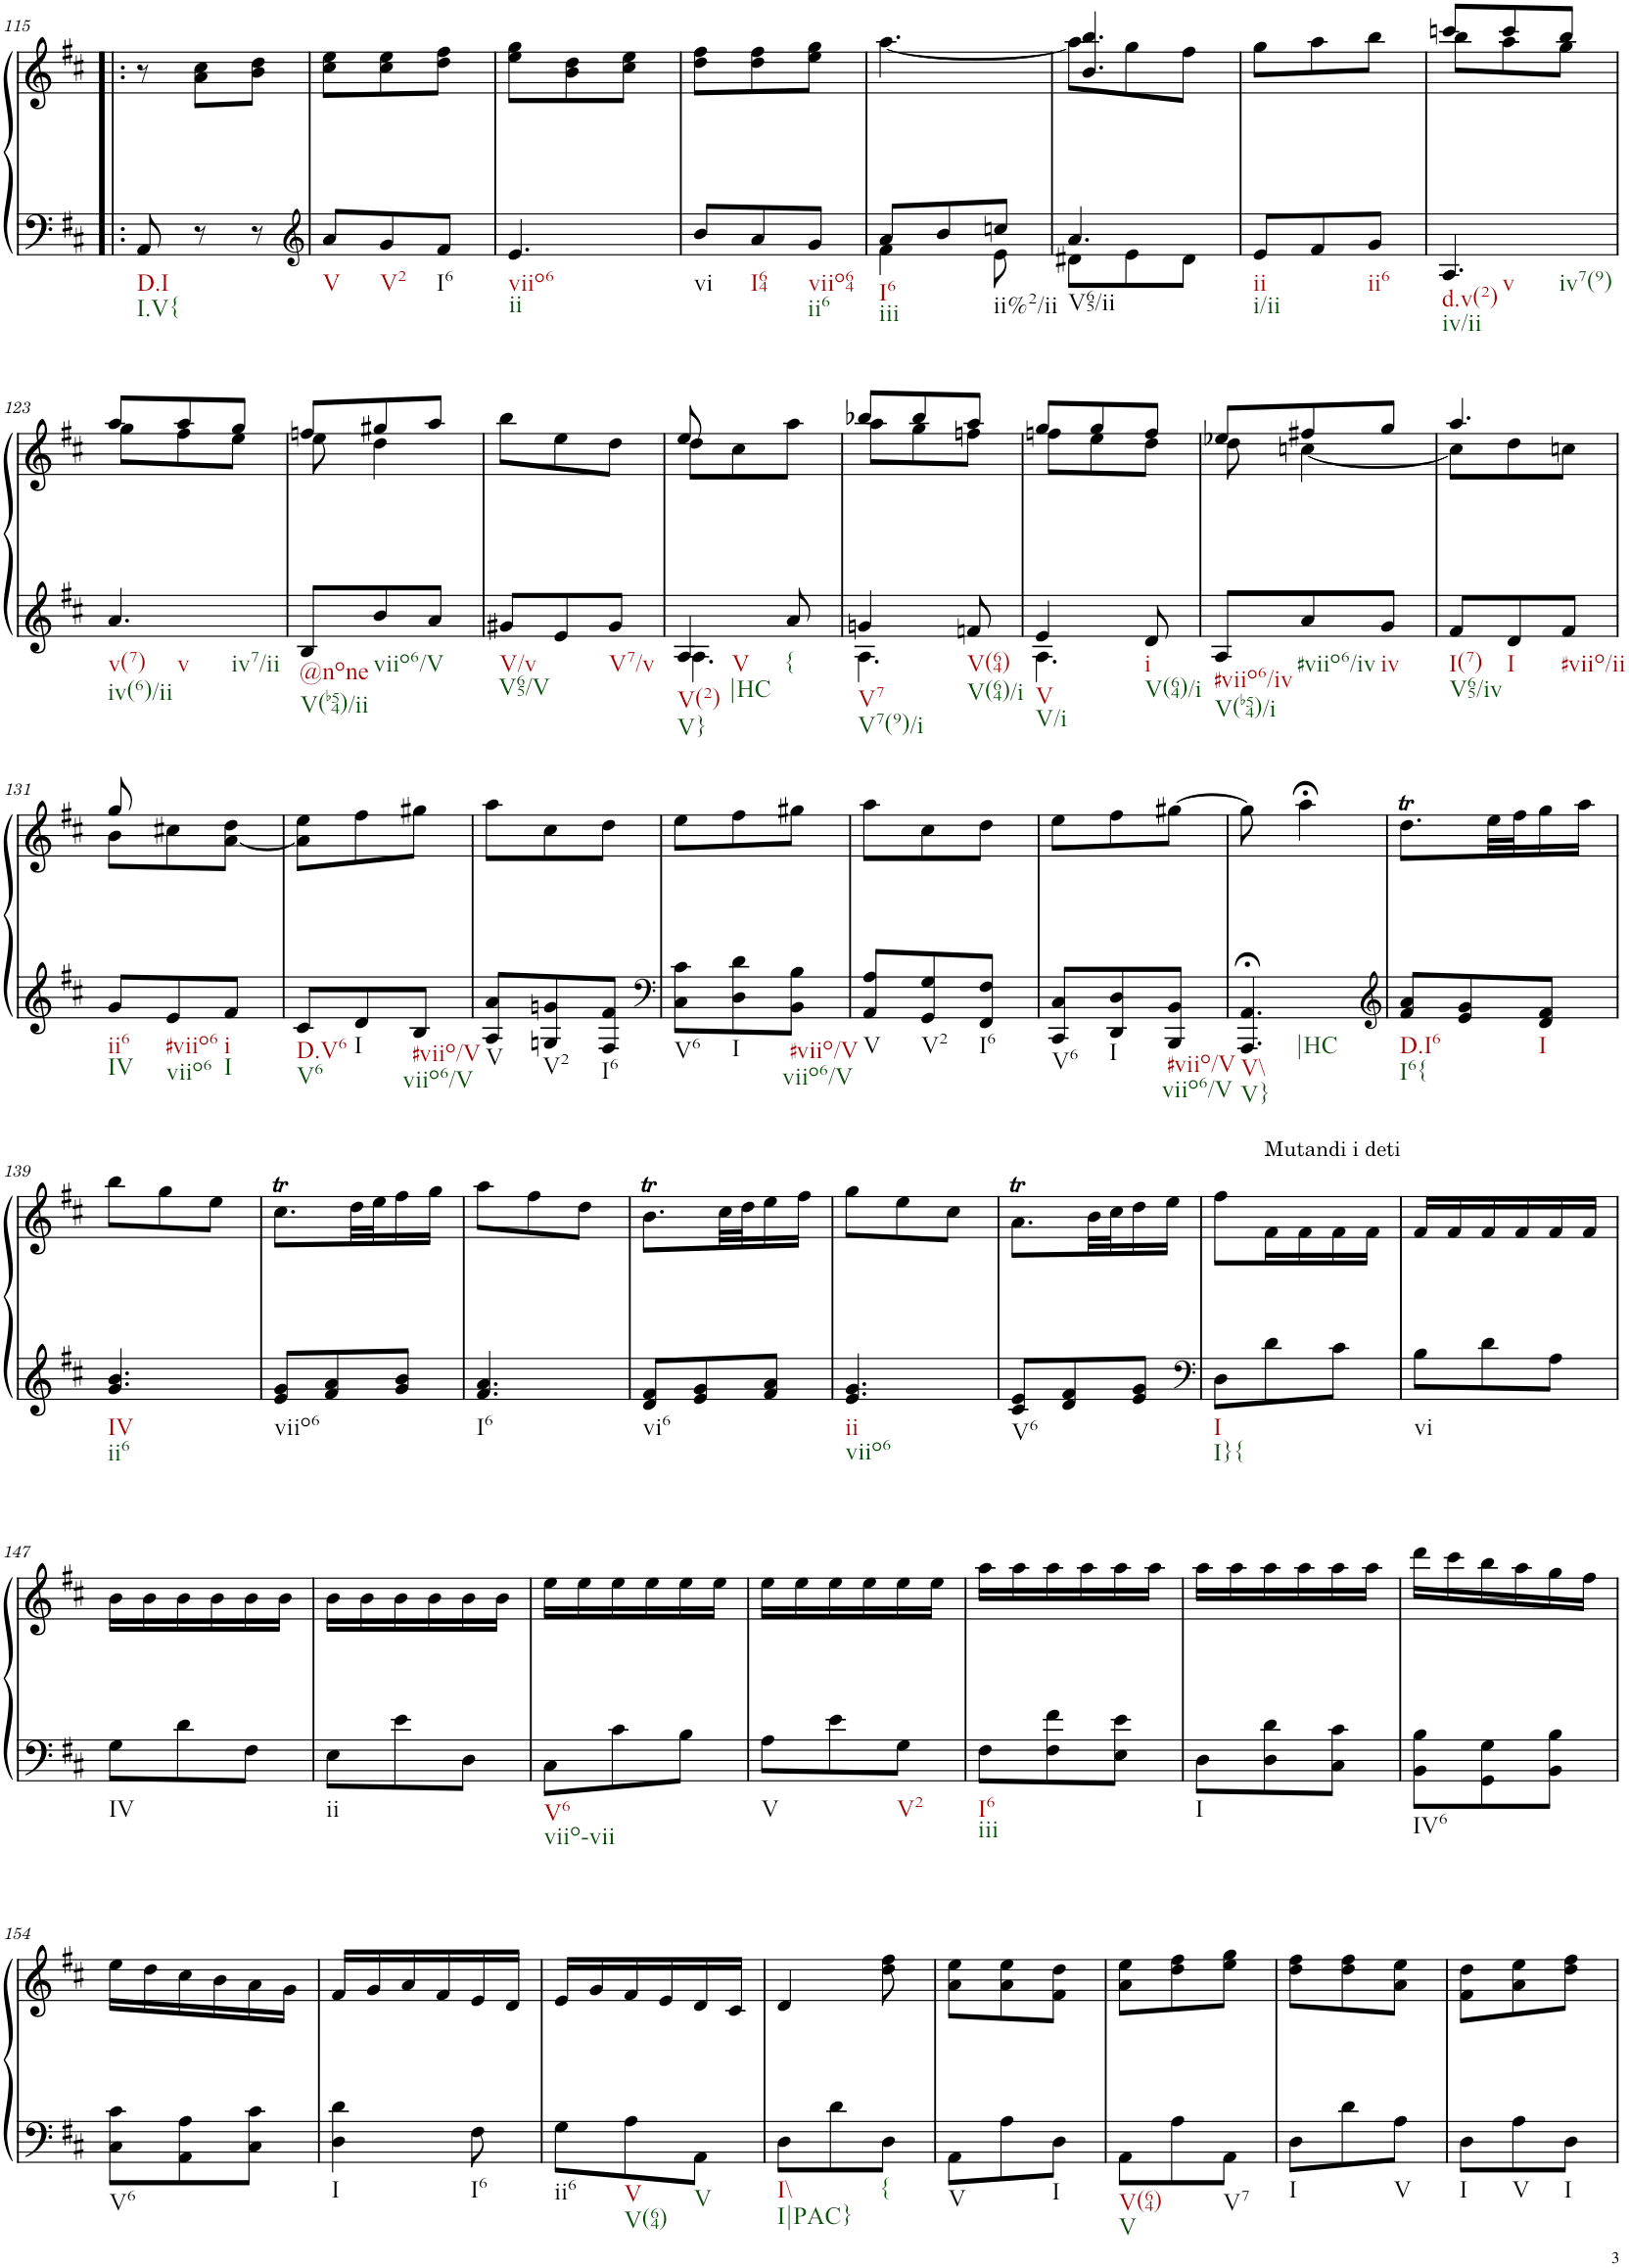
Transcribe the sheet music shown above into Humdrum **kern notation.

**kern	**kern
*part1	*part1
*staff2	*staff1
*I"Piano	*
*I'Pno.	*
!!LO:PB:g=z
*clefF4	*clefG2
*k[f#c#]	*k[f#c#]
*M3/8	*M3/8
=115!|:	=115!|:
!LO:TX:b:t=D.I	!
!LO:TX:b:t=I.V{	!
8AA/	8r
8r	8a\ 8cc#\L
8r	8b\ 8dd\J
=116	=116
*clefG2	*
!LO:TX:b:t=V	!
8a/L	8cc#\ 8ee\L
!LO:TX:b:t=V2	!
8g/	8cc#\ 8ee\
!LO:TX:b:t=I6	!
8f#/J	8dd\ 8ff#\J
=117	=117
!LO:TX:b:t=viio6	!
!LO:TX:b:t=ii	!
4.e/	8ee\ 8gg\L
.	8b\ 8dd\
.	8cc#\ 8ee\J
=118	=118
!LO:TX:b:t=vi	!
8b/L	8dd\ 8ff#\L
!LO:TX:b:t=I64	!
8a/	8dd\ 8ff#\
!LO:TX:b:t=viio64	!
!LO:TX:b:t=ii6	!
8g/J	8ee\ 8gg\J
=119	=119
*^	*
!LO:TX:b:t=I6	!	!
!LO:TX:b:t=iii	!	!
8a/L	4f#\	[4.aa\
8b/	.	.
!LO:TX:b:t=ii%2/ii	!	!
8ccn/J	8e\	.
=120	=120	=120
*	*	*^
!LO:TX:b:t=V65/ii	!	!	!
4.a/	8d#X\L	4.b/ 4.bb/	8aa\L]
.	8e\	.	8gg\
.	8d#\J	.	8ff#\J
=121	=121	=121	=121
!LO:TX:b:t=ii	!	!	!
!LO:TX:b:t=i/ii	!	!	!
*v	*v	*	*
*	*v	*v
8e/L	8gg\L
8f#/	8aa\
!LO:TX:b:t=ii6	!
8g/J	8bb\J
=122	=122
*	*^
!LO:TX:b:t=d.v(2)	!	!
!LO:TX:b:t=iv/ii	!	!
!LO:TX:b:t=v	!	!
!LO:TX:b:t=iv7(9)	!	!
4.A/	8cccn/L	8bb\L
.	8ccc/	8aa\
.	8bb/J	8gg\J
!!LO:LB:g=z	!!
=123	=123	=123
!LO:TX:b:t=v(7)	!	!
!LO:TX:b:t=iv(6)/ii	!	!
!LO:TX:b:t=v	!	!
!LO:TX:b:t=iv7/ii	!	!
4.a/	8aa/L	8gg\L
.	8aa/	8ff#\
.	8gg/J	8ee\J
=124	=124	=124
!LO:TX:b:t=@none	!	!
!LO:TX:b:t=V(b54)/ii	!	!
8B/L	8ffn/L	8ee\
!LO:TX:b:t=viio6/V	!	!
8b/	8gg#X/	4dd\
8a/J	8aa/J	.
*	*v	*v
=125	=125
!LO:TX:b:t=V/v	!
!LO:TX:b:t=V65/V	!
8g#X/L	8bb\L
8e/	8ee\
!LO:TX:b:t=V7/v	!
8g#/J	8dd\J
=126	=126
*^	*^
!LO:TX:b:t=V(2)	!	!	!
!LO:TX:b:t=V}	!	!	!
!LO:TX:b:t=V	!	!	!
!LO:TX:b:t=|HC	!	!	!
4A/	4.A\	8ee/	8dd\L
.	.	4ryy	8cc#\
!LO:TX:b:t={	!	!	!
8a/	.	.	8aa\J
=127	=127	=127	=127
!LO:TX:b:t=V7	!	!	!
!LO:TX:b:t=V7(9)/i	!	!	!
4gn/	4.A\	8bb-X/L	8aa\L
.	.	8bb-/	8gg\
!LO:TX:b:t=V(64)	!	!	!
!LO:TX:b:t=V(64)/i	!	!	!
8fn/	.	8aa/J	8ffn\J
=128	=128	=128	=128
!LO:TX:b:t=V	!	!	!
!LO:TX:b:t=V/i	!	!	!
4e/	4.A\	8gg/L	8ffn\L
.	.	8gg/	8ee\
!LO:TX:b:t=i	!	!	!
!LO:TX:b:t=V(64)/i	!	!	!
8d/	.	8ff/J	8dd\J
*v	*v	*	*
=129	=129	=129
!LO:TX:b:t=#viio6/iv	!	!
!LO:TX:b:t=V(b54)/i	!	!
8A/L	8ee-X/L	8dd\
!LO:TX:b:t=#viio6/iv	!	!
8a/	8ff#X/	[4ccn\
!LO:TX:b:t=iv	!	!
8g/J	8gg/J	.
=130	=130	=130
!LO:TX:b:t=I(7)	!	!
!LO:TX:b:t=V65/iv	!	!
8f#/L	4.aa/	8cc\L]
!LO:TX:b:t=I	!	!
8d/	.	8dd\
!LO:TX:b:t=#viio/ii	!	!
8f#/J	.	8ccn\J
!!LO:LB:g=z	!!
=131	=131	=131
!LO:TX:b:t=ii6	!	!
!LO:TX:b:t=IV	!	!
8g/L	8gg/	8b\L
!LO:TX:b:t=#viio6	!	!
!LO:TX:b:t=viio6	!	!
8e/	4ryy	8cc#X\
!LO:TX:b:t=i	!	!
!LO:TX:b:t=I	!	!
8f#/J	.	[8a\ 8dd\J
=132	=132	=132
!LO:TX:b:t=D.V6	!	!
!LO:TX:b:t=V6	!	!
*	*v	*v
8c#/L	8a\] 8ee\L
!LO:TX:b:t=I	!
8d/	8ff#\
!LO:TX:b:t=#viio/V	!
!LO:TX:b:t=viio6/V	!
8B/J	8gg#X\J
=133	=133
!LO:TX:b:t=V	!
8A/ 8a/L	8aa\L
!LO:TX:b:t=V2	!
8Gn/ 8gn/	8cc#\
!LO:TX:b:t=I6	!
8F#/ 8f#/J	8dd\J
=134	=134
*clefF4	*
!LO:TX:b:t=V6	!
8C#\ 8c#\L	8ee\L
!LO:TX:b:t=I	!
8D\ 8d\	8ff#\
!LO:TX:b:t=#viio/V	!
!LO:TX:b:t=viio6/V	!
8BB\ 8B\J	8gg#X\J
=135	=135
!LO:TX:b:t=V	!
8AA/ 8A/L	8aa\L
!LO:TX:b:t=V2	!
8GG/ 8G/	8cc#\
!LO:TX:b:t=I6	!
8FF#/ 8F#/J	8dd\J
=136	=136
!LO:TX:b:t=V6	!
8CC#/ 8C#/L	8ee\L
!LO:TX:b:t=I	!
8DD/ 8D/	8ff#\
!LO:TX:b:t=#viio/V	!
!LO:TX:b:t=viio6/V	!
8BBB/ 8BB/J	[8gg#X\J
=137	=137
!LO:TX:b:t=V\\	!
!LO:TX:b:t=V}	!
!LO:TX:b:t=|HC	!
4.AAA/;< 4.AA/;<	8gg#\]
.	4aa;<\
=138	=138
*clefG2	*
!LO:TX:b:t=D.I6	!
!LO:TX:b:t=I6{	!
8f#/ 8a/L	8.ddT\L
8e/ 8g/	.
.	32ee\LL
.	32ff#\J
!LO:TX:b:t=I	!
8d/ 8f#/J	16gg\
.	16aa\JJ
!!LO:LB:g=z
=139	=139
!LO:TX:b:t=IV	!
!LO:TX:b:t=ii6	!
4.g/ 4.b/	8bb\L
.	8gg\
.	8ee\J
=140	=140
!LO:TX:b:t=viio6	!
8e/ 8g/L	8.cc#t\L
8f#/ 8a/	.
.	32dd\LL
.	32ee\J
8g/ 8b/J	16ff#\
.	16gg\JJ
=141	=141
!LO:TX:b:t=I6	!
4.f#/ 4.a/	8aa\L
.	8ff#\
.	8dd\J
=142	=142
!LO:TX:b:t=vi6	!
8d/ 8f#/L	8.bT\L
8e/ 8g/	.
.	32cc#\LL
.	32dd\J
8f#/ 8a/J	16ee\
.	16ff#\JJ
=143	=143
!LO:TX:b:t=ii	!
!LO:TX:b:t=viio6	!
4.e/ 4.g/	8gg\L
.	8ee\
.	8cc#\J
=144	=144
!LO:TX:b:t=V6	!
8c#/ 8e/L	8.aT\L
8d/ 8f#/	.
.	32b\LL
.	32cc#\J
8e/ 8g/J	16dd\
.	16ee\JJ
=145	=145
*clefF4	*
!LO:TX:b:t=I	!
!LO:TX:b:t=I}{	!
8D\L	8ff#\L
!	!LO:TX:a:t=Mutandi i deti
8d\	16f#\L
.	16f#\
8c#\J	16f#\
.	16f#\JJ
=146	=146
!LO:TX:b:t=vi	!
8B\L	16f#/LL
.	16f#/
8d\	16f#/
.	16f#/
8A\J	16f#/
.	16f#/JJ
!!LO:LB:g=z
=147	=147
!LO:TX:b:t=IV	!
8G\L	16b\LL
.	16b\
8d\	16b\
.	16b\
8F#\J	16b\
.	16b\JJ
=148	=148
!LO:TX:b:t=ii	!
8E\L	16b\LL
.	16b\
8e\	16b\
.	16b\
8D\J	16b\
.	16b\JJ
=149	=149
!LO:TX:b:t=V6	!
!LO:TX:b:t=viio-vii	!
8C#\L	16ee\LL
.	16ee\
8c#\	16ee\
.	16ee\
8B\J	16ee\
.	16ee\JJ
=150	=150
!LO:TX:b:t=V	!
8A\L	16ee\LL
.	16ee\
8e\	16ee\
.	16ee\
!LO:TX:b:t=V2	!
8G\J	16ee\
.	16ee\JJ
=151	=151
!LO:TX:b:t=I6	!
!LO:TX:b:t=iii	!
8F#\L	16aa\LL
.	16aa\
8F#\ 8f#\	16aa\
.	16aa\
8E\ 8e\J	16aa\
.	16aa\JJ
=152	=152
!LO:TX:b:t=I	!
8D\L	16aa\LL
.	16aa\
8D\ 8d\	16aa\
.	16aa\
8C#\ 8c#\J	16aa\
.	16aa\JJ
=153	=153
!LO:TX:b:t=IV6	!
8BB\ 8B\L	16ddd\LL
.	16ccc#\
8GG\ 8G\	16bb\
.	16aa\
8BB\ 8B\J	16gg\
.	16ff#\JJ
!!LO:LB:g=z
=154	=154
!LO:TX:b:t=V6	!
8C#\ 8c#\L	16ee\LL
.	16dd\
8AA\ 8A\	16cc#\
.	16b\
8C#\ 8c#\J	16a\
.	16g\JJ
=155	=155
!LO:TX:b:t=I	!
4D\ 4d\	16f#/LL
.	16g/
.	16a/
.	16f#/
!LO:TX:b:t=I6	!
8F#\	16e/
.	16d/JJ
=156	=156
!LO:TX:b:t=ii6	!
8G\L	16e/LL
.	16g/
!LO:TX:b:t=V	!
!LO:TX:b:t=V(64)	!
8A\	16f#/
.	16e/
!LO:TX:b:t=V	!
8AA\J	16d/
.	16c#/JJ
=157	=157
!LO:TX:b:t=I\\	!
!LO:TX:b:t=I|PAC}	!
8D\L	4d/
8d\	.
!LO:TX:b:t={	!
8D\J	8dd\ 8ff#\
=158	=158
!LO:TX:b:t=V	!
8AA\L	8a\ 8ee\L
8A\	8a\ 8ee\
!LO:TX:b:t=I	!
8D\J	8f#\ 8dd\J
=159	=159
!LO:TX:b:t=V(64)	!
!LO:TX:b:t=V	!
8AA\L	8a\ 8ee\L
8A\	8dd\ 8ff#\
!LO:TX:b:t=V7	!
8AA\J	8ee\ 8gg\J
=160	=160
!LO:TX:b:t=I	!
8D\L	8dd\ 8ff#\L
8d\	8dd\ 8ff#\
!LO:TX:b:t=V	!
8A\J	8a\ 8ee\J
=161	=161
!LO:TX:b:t=I	!
8D\L	8f#\ 8dd\L
!LO:TX:b:t=V	!
8A\	8a\ 8ee\
!LO:TX:b:t=I	!
8D\J	8dd\ 8ff#\J
=	=
*-	*-
